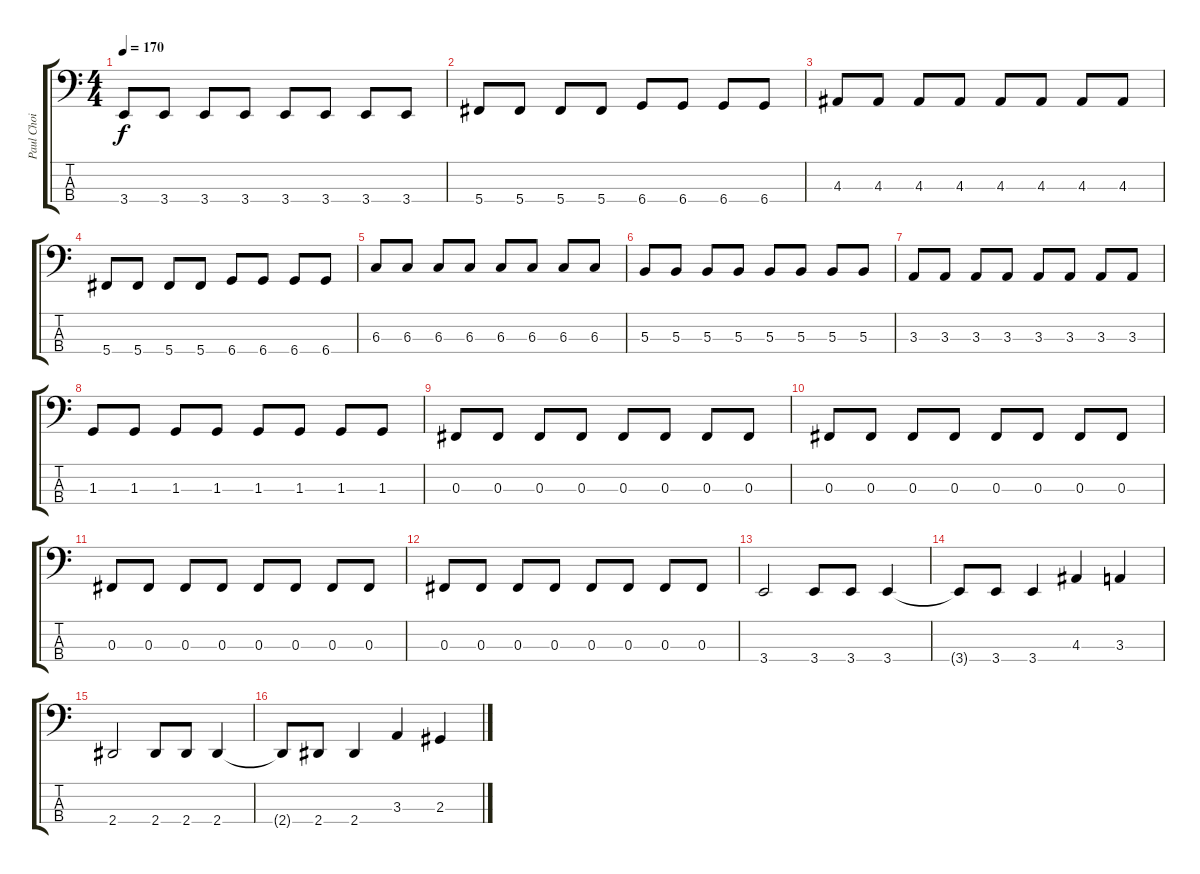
\track ("Paul Choi (Bass)" "Paul Choi ") {instrument electricbasspick}
\staff {score tabs}
\tuning (E2 B1 Gb1 Db1) {hide}
\ts (4 4)
\tempo 170
\clef f4
\ks c
3.4.8{dy f} 3.4.8 3.4.8 3.4.8 3.4.8 3.4.8 3.4.8 3.4.8 |
5.4.8 5.4.8 5.4.8 5.4.8 6.4.8 6.4.8 6.4.8 6.4.8 |
4.3.8 4.3.8 4.3.8 4.3.8 4.3.8 4.3.8 4.3.8 4.3.8 |
5.4.8 5.4.8 5.4.8 5.4.8 6.4.8 6.4.8 6.4.8 6.4.8 |
6.3.8 6.3.8 6.3.8 6.3.8 6.3.8 6.3.8 6.3.8 6.3.8 |
5.3.8 5.3.8 5.3.8 5.3.8 5.3.8 5.3.8 5.3.8 5.3.8 |
3.3.8 3.3.8 3.3.8 3.3.8 3.3.8 3.3.8 3.3.8 3.3.8 |
1.3.8 1.3.8 1.3.8 1.3.8 1.3.8 1.3.8 1.3.8 1.3.8 |
0.3.8 0.3.8 0.3.8 0.3.8 0.3.8 0.3.8 0.3.8 0.3.8 |
0.3.8 0.3.8 0.3.8 0.3.8 0.3.8 0.3.8 0.3.8 0.3.8 |
0.3.8 0.3.8 0.3.8 0.3.8 0.3.8 0.3.8 0.3.8 0.3.8 |
0.3.8 0.3.8 0.3.8 0.3.8 0.3.8 0.3.8 0.3.8 0.3.8 |
3.4.2 3.4.8 3.4.8 3.4.4 |
3.4{t}.8 3.4.8 3.4.4 4.3.4 3.3.4 |
2.4.2 2.4.8 2.4.8 2.4.4 |
2.4{t}.8 2.4.8 2.4.4 3.3.4 2.3.4
